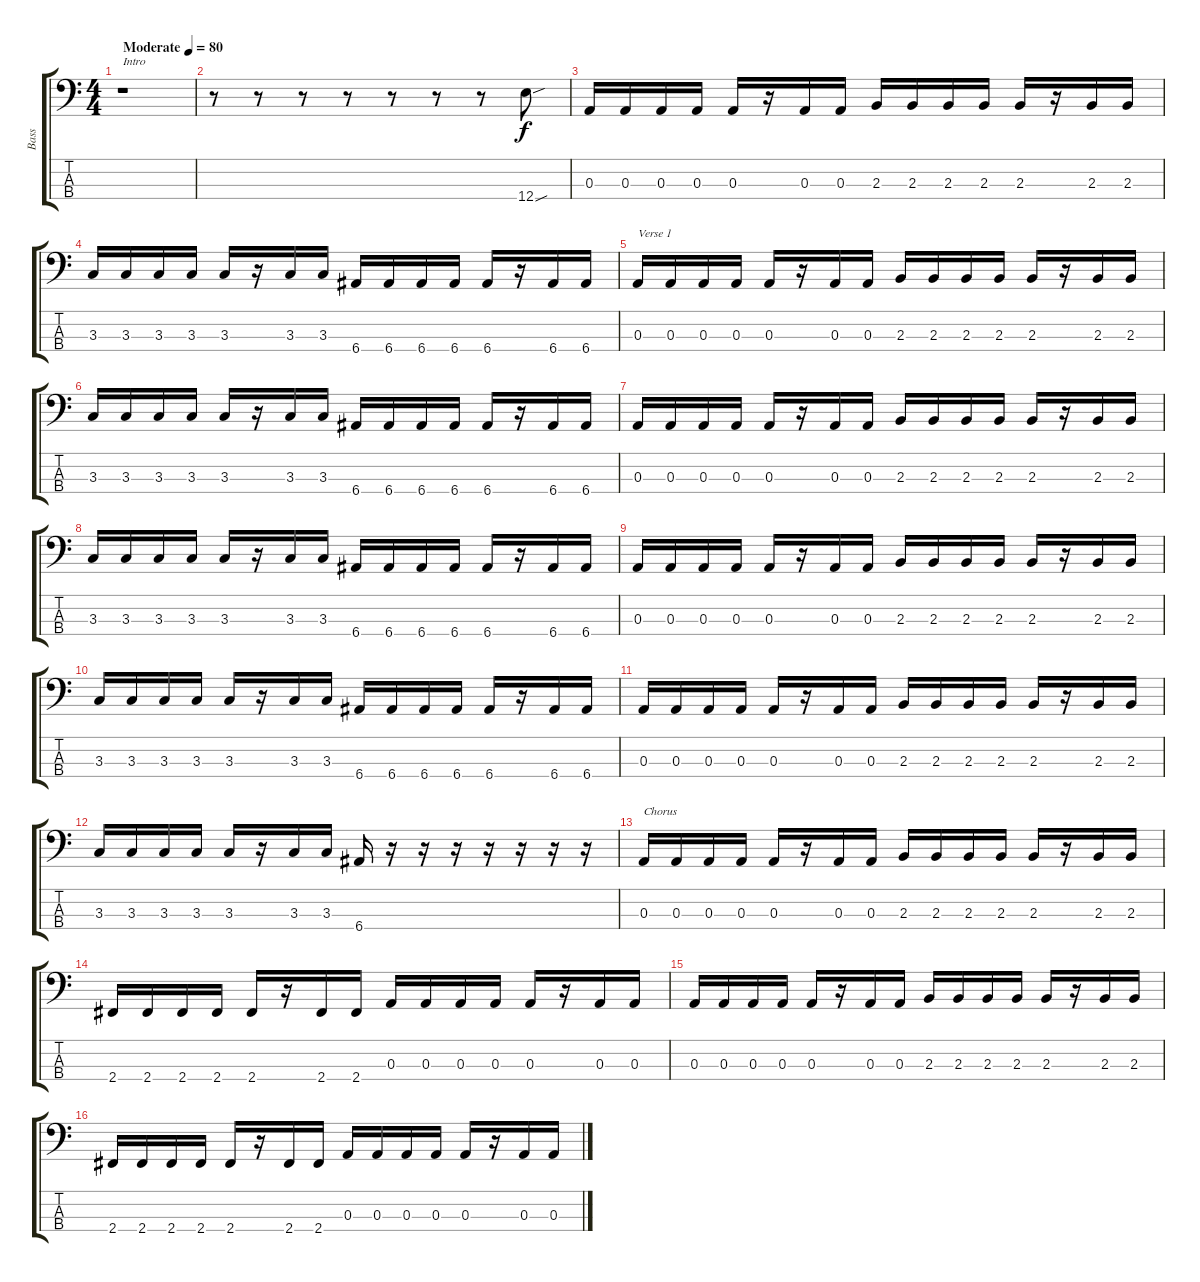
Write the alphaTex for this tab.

\track ("Bass" "Bass") {instrument electricbasspick}
\staff {score tabs}
\tuning (G2 D2 A1 E1) {hide}
\ts (4 4)
\tempo (80 "Moderate")
\clef f4
\ks c
r.1{txt "Intro" dy f instrument electricbasspick} |
r.8 r.8 r.8 r.8 r.8 r.8 r.8 12.4{sou}.8 |
0.3.16 0.3.16 0.3.16 0.3.16 0.3.16 r.16 0.3.16 0.3.16 2.3.16 2.3.16 2.3.16 2.3.16 2.3.16 r.16 2.3.16 2.3.16 |
3.3.16 3.3.16 3.3.16 3.3.16 3.3.16 r.16 3.3.16 3.3.16 6.4.16 6.4.16 6.4.16 6.4.16 6.4.16 r.16 6.4.16 6.4.16 |
0.3.16{txt "Verse 1"} 0.3.16 0.3.16 0.3.16 0.3.16 r.16 0.3.16 0.3.16 2.3.16 2.3.16 2.3.16 2.3.16 2.3.16 r.16 2.3.16 2.3.16 |
3.3.16 3.3.16 3.3.16 3.3.16 3.3.16 r.16 3.3.16 3.3.16 6.4.16 6.4.16 6.4.16 6.4.16 6.4.16 r.16 6.4.16 6.4.16 |
0.3.16 0.3.16 0.3.16 0.3.16 0.3.16 r.16 0.3.16 0.3.16 2.3.16 2.3.16 2.3.16 2.3.16 2.3.16 r.16 2.3.16 2.3.16 |
3.3.16 3.3.16 3.3.16 3.3.16 3.3.16 r.16 3.3.16 3.3.16 6.4.16 6.4.16 6.4.16 6.4.16 6.4.16 r.16 6.4.16 6.4.16 |
0.3.16 0.3.16 0.3.16 0.3.16 0.3.16 r.16 0.3.16 0.3.16 2.3.16 2.3.16 2.3.16 2.3.16 2.3.16 r.16 2.3.16 2.3.16 |
3.3.16 3.3.16 3.3.16 3.3.16 3.3.16 r.16 3.3.16 3.3.16 6.4.16 6.4.16 6.4.16 6.4.16 6.4.16 r.16 6.4.16 6.4.16 |
0.3.16 0.3.16 0.3.16 0.3.16 0.3.16 r.16 0.3.16 0.3.16 2.3.16 2.3.16 2.3.16 2.3.16 2.3.16 r.16 2.3.16 2.3.16 |
3.3.16 3.3.16 3.3.16 3.3.16 3.3.16 r.16 3.3.16 3.3.16 6.4.16 r.16 r.16 r.16 r.16 r.16 r.16 r.16 |
0.3.16{txt "Chorus"} 0.3.16 0.3.16 0.3.16 0.3.16 r.16 0.3.16 0.3.16 2.3.16 2.3.16 2.3.16 2.3.16 2.3.16 r.16 2.3.16 2.3.16 |
2.4.16 2.4.16 2.4.16 2.4.16 2.4.16 r.16 2.4.16 2.4.16 0.3.16 0.3.16 0.3.16 0.3.16 0.3.16 r.16 0.3.16 0.3.16 |
0.3.16 0.3.16 0.3.16 0.3.16 0.3.16 r.16 0.3.16 0.3.16 2.3.16 2.3.16 2.3.16 2.3.16 2.3.16 r.16 2.3.16 2.3.16 |
2.4.16 2.4.16 2.4.16 2.4.16 2.4.16 r.16 2.4.16 2.4.16 0.3.16 0.3.16 0.3.16 0.3.16 0.3.16 r.16 0.3.16 0.3.16
